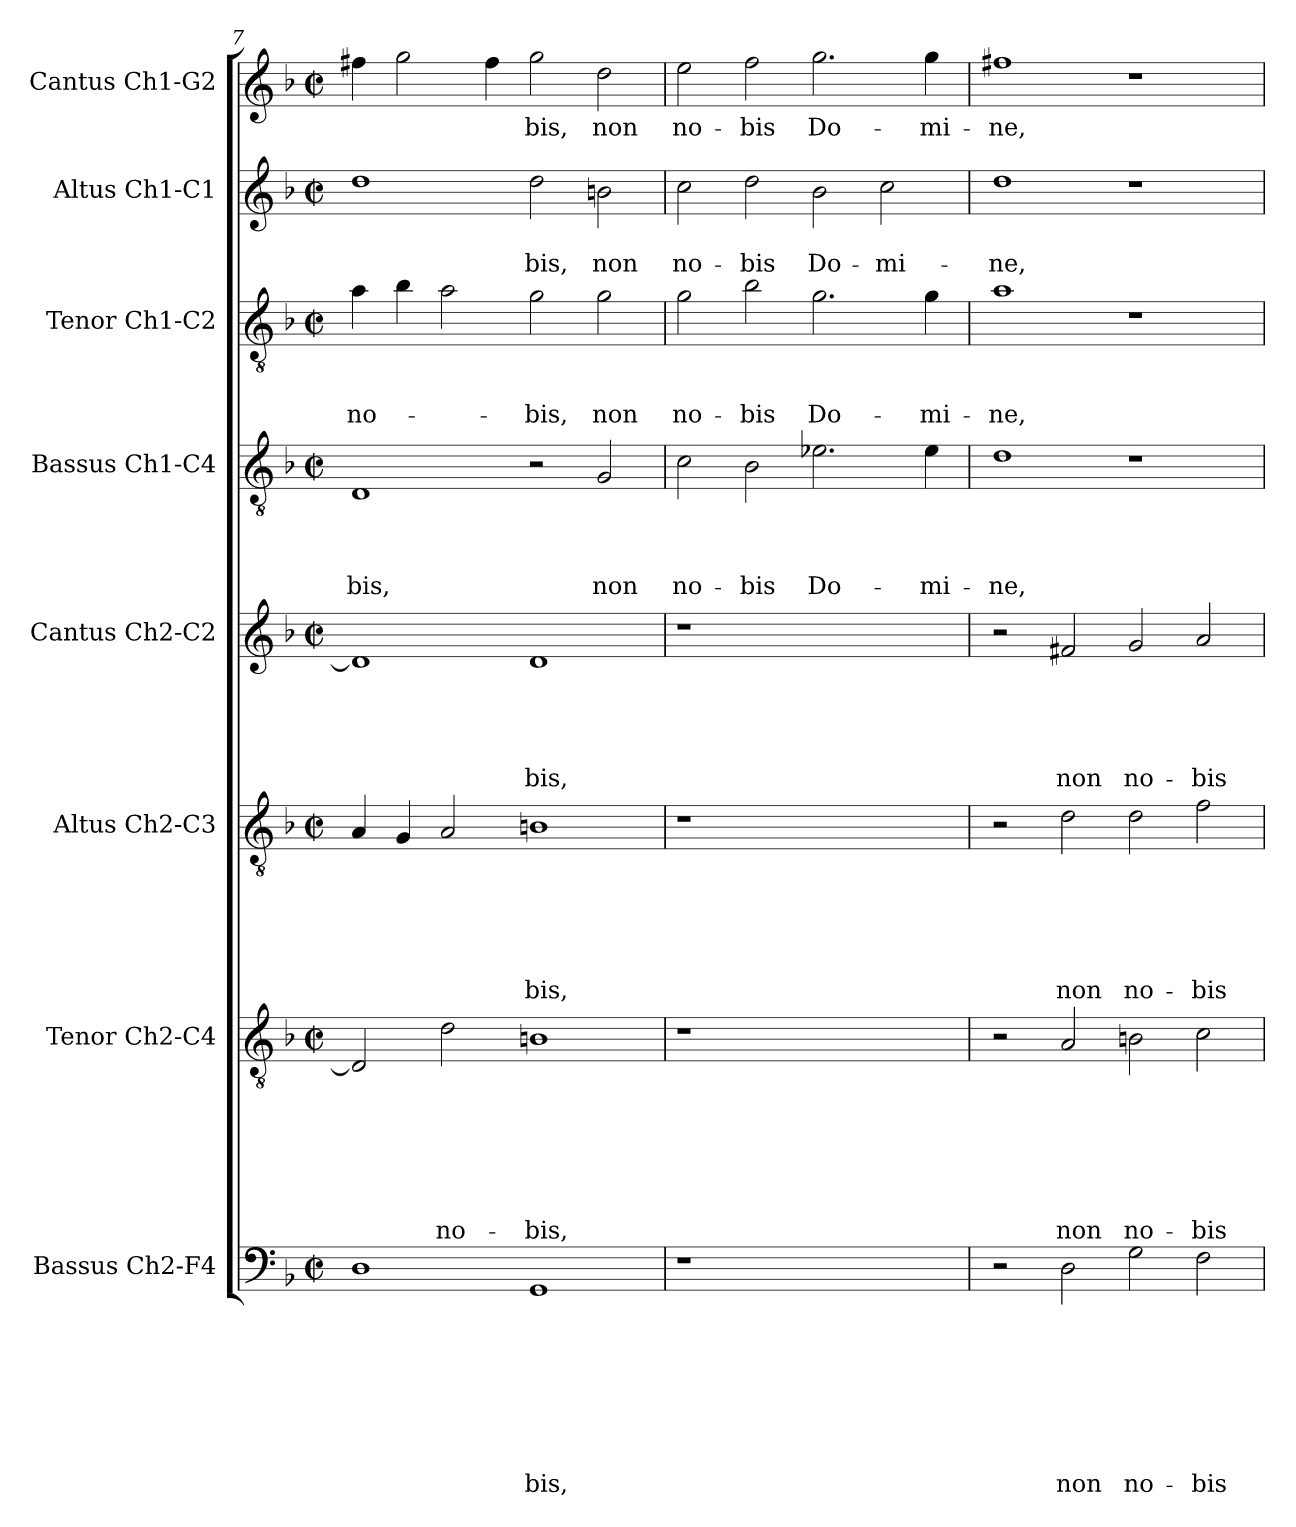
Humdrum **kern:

**kern	**text	**text	**text	**text	**text	**text	**text	**text	**kern	**text	**text	**text	**text	**text	**text	**text	**kern	**text	**text	**text	**text	**text	**text	**kern	**text	**text	**text	**text	**text	**kern	**text	**text	**text	**text	**kern	**text	**text	**text	**kern	**text	**text	**kern	**text
*part8	*part8	*part8	*part8	*part8	*part8	*part8	*part8	*part8	*part7	*part7	*part7	*part7	*part7	*part7	*part7	*part7	*part6	*part6	*part6	*part6	*part6	*part6	*part6	*part5	*part5	*part5	*part5	*part5	*part5	*part4	*part4	*part4	*part4	*part4	*part3	*part3	*part3	*part3	*part2	*part2	*part2	*part1	*part1
*staff8	*staff8	*staff8	*staff8	*staff8	*staff8	*staff8	*staff8	*staff8	*staff7	*staff7	*staff7	*staff7	*staff7	*staff7	*staff7	*staff7	*staff6	*staff6	*staff6	*staff6	*staff6	*staff6	*staff6	*staff5	*staff5	*staff5	*staff5	*staff5	*staff5	*staff4	*staff4	*staff4	*staff4	*staff4	*staff3	*staff3	*staff3	*staff3	*staff2	*staff2	*staff2	*staff1	*staff1
*I"Bassus Ch2-F4	*	*	*	*	*	*	*	*	*I"Tenor Ch2-C4	*	*	*	*	*	*	*	*I"Altus Ch2-C3	*	*	*	*	*	*	*I"Cantus Ch2-C2	*	*	*	*	*	*I"Bassus Ch1-C4	*	*	*	*	*I"Tenor Ch1-C2	*	*	*	*I"Altus Ch1-C1	*	*	*I"Cantus Ch1-G2	*
*I'B2	*	*	*	*	*	*	*	*	*I'T2	*	*	*	*	*	*	*	*I'A2	*	*	*	*	*	*	*I'C2	*	*	*	*	*	*I'B	*	*	*	*	*I'T	*	*	*	*I'A	*	*	*I'C	*
*clefF4	*	*	*	*	*	*	*	*	*clefGv2	*	*	*	*	*	*	*	*clefGv2	*	*	*	*	*	*	*clefG2	*	*	*	*	*	*clefGv2	*	*	*	*	*clefGv2	*	*	*	*clefG2	*	*	*clefG2	*
*k[b-]	*	*	*	*	*	*	*	*	*k[b-]	*	*	*	*	*	*	*	*k[b-]	*	*	*	*	*	*	*k[b-]	*	*	*	*	*	*k[b-]	*	*	*	*	*k[b-]	*	*	*	*k[b-]	*	*	*k[b-]	*
*F:	*	*	*	*	*	*	*	*	*F:	*	*	*	*	*	*	*	*F:	*	*	*	*	*	*	*F:	*	*	*	*	*	*F:	*	*	*	*	*F:	*	*	*	*F:	*	*	*F:	*
*M2/2	*	*	*	*	*	*	*	*	*M2/2	*	*	*	*	*	*	*	*M2/2	*	*	*	*	*	*	*M2/2	*	*	*	*	*	*M2/2	*	*	*	*	*M2/2	*	*	*	*M2/2	*	*	*M2/2	*
*met(c|)	*	*	*	*	*	*	*	*	*met(c|)	*	*	*	*	*	*	*	*met(c|)	*	*	*	*	*	*	*met(c|)	*	*	*	*	*	*met(c|)	*	*	*	*	*met(c|)	*	*	*	*met(c|)	*	*	*met(c|)	*
=7	=7	=7	=7	=7	=7	=7	=7	=7	=7	=7	=7	=7	=7	=7	=7	=7	=7	=7	=7	=7	=7	=7	=7	=7	=7	=7	=7	=7	=7	=7	=7	=7	=7	=7	=7	=7	=7	=7	=7	=7	=7	=7	=7
!	!	!	!	!	!	!	!	!	!	!	!	!	!	!	!	!	!	!	!	!	!	!	!	!	!	!	!	!	!	!	!	!	!	!LO:LY:b	!	!	!	!LO:LY:b	!	!	!	!	!
1D	.	.	.	.	.	.	.	.	2D/]	.	.	.	.	.	.	.	4A/	.	.	.	.	.	.	1d]	.	.	.	.	.	1D	.	.	.	-bis,	4a\	.	.	no-	1dd	.	.	4ff#X\	.
.	.	.	.	.	.	.	.	.	.	.	.	.	.	.	.	.	4G/	.	.	.	.	.	.	.	.	.	.	.	.	.	.	.	.	.	4b-\	.	.	.	.	.	.	2gg\	.
!	!	!	!	!	!	!	!	!	!	!	!	!	!	!	!	!LO:LY:b	!	!	!	!	!	!	!	!	!	!	!	!	!	!	!	!	!	!	!	!	!	!	!	!	!	!	!
.	.	.	.	.	.	.	.	.	2d\	.	.	.	.	.	.	no-	2A/	.	.	.	.	.	.	.	.	.	.	.	.	.	.	.	.	.	2a\	.	.	.	.	.	.	.	.
.	.	.	.	.	.	.	.	.	.	.	.	.	.	.	.	.	.	.	.	.	.	.	.	.	.	.	.	.	.	.	.	.	.	.	.	.	.	.	.	.	.	4ff#\	.
!	!	!	!	!	!	!	!	!LO:LY:b	!	!	!	!	!	!	!	!LO:LY:b	!	!	!	!	!	!	!LO:LY:b	!	!	!	!	!	!LO:LY:b	!	!	!	!	!	!	!	!	!LO:LY:b	!	!	!LO:LY:b	!	!LO:LY:b
1GG	.	.	.	.	.	.	.	-bis,	1Bn	.	.	.	.	.	.	-bis,	1Bn	.	.	.	.	.	-bis,	1d	.	.	.	.	-bis,	2r	.	.	.	.	2g\	.	.	-bis,	2dd\	.	-bis,	2gg\	-bis,
!	!	!	!	!	!	!	!	!	!	!	!	!	!	!	!	!	!	!	!	!	!	!	!	!	!	!	!	!	!	!	!	!	!	!LO:LY:b	!	!	!	!LO:LY:b	!	!	!LO:LY:b	!	!LO:LY:b
.	.	.	.	.	.	.	.	.	.	.	.	.	.	.	.	.	.	.	.	.	.	.	.	.	.	.	.	.	.	2G/	.	.	.	non	2g\	.	.	non	2bn\	.	non	2dd\	non
=8	=8	=8	=8	=8	=8	=8	=8	=8	=8	=8	=8	=8	=8	=8	=8	=8	=8	=8	=8	=8	=8	=8	=8	=8	=8	=8	=8	=8	=8	=8	=8	=8	=8	=8	=8	=8	=8	=8	=8	=8	=8	=8	=8
!	!	!	!	!	!	!	!	!	!	!	!	!	!	!	!	!	!	!	!	!	!	!	!	!	!	!	!	!	!	!	!	!	!	!LO:LY:b	!	!	!	!LO:LY:b	!	!	!LO:LY:b	!	!LO:LY:b
1r	.	.	.	.	.	.	.	.	1r	.	.	.	.	.	.	.	1r	.	.	.	.	.	.	1r	.	.	.	.	.	2c\	.	.	.	no-	2g\	.	.	no-	2cc\	.	no-	2ee\	no-
!	!	!	!	!	!	!	!	!	!	!	!	!	!	!	!	!	!	!	!	!	!	!	!	!	!	!	!	!	!	!	!	!	!	!LO:LY:b	!	!	!	!LO:LY:b	!	!	!LO:LY:b	!	!LO:LY:b
.	.	.	.	.	.	.	.	.	.	.	.	.	.	.	.	.	.	.	.	.	.	.	.	.	.	.	.	.	.	2B-\	.	.	.	-bis	2b-\	.	.	-bis	2dd\	.	-bis	2ff\	-bis
!	!	!	!	!	!	!	!	!	!	!	!	!	!	!	!	!	!	!	!	!	!	!	!	!	!	!	!	!	!	!	!	!	!	!LO:LY:b	!	!	!	!LO:LY:b	!	!	!LO:LY:b	!	!LO:LY:b
1ryy	.	.	.	.	.	.	.	.	1ryy	.	.	.	.	.	.	.	1ryy	.	.	.	.	.	.	1ryy	.	.	.	.	.	2.e-X\	.	.	.	Do-	2.g\	.	.	Do-	2b-\	.	Do-	2.gg\	Do-
!	!	!	!	!	!	!	!	!	!	!	!	!	!	!	!	!	!	!	!	!	!	!	!	!	!	!	!	!	!	!	!	!	!	!	!	!	!	!	!	!	!LO:LY:b	!	!
.	.	.	.	.	.	.	.	.	.	.	.	.	.	.	.	.	.	.	.	.	.	.	.	.	.	.	.	.	.	.	.	.	.	.	.	.	.	.	2cc\	.	-mi-	.	.
!	!	!	!	!	!	!	!	!	!	!	!	!	!	!	!	!	!	!	!	!	!	!	!	!	!	!	!	!	!	!	!	!	!	!LO:LY:b	!	!	!	!LO:LY:b	!	!	!	!	!LO:LY:b
.	.	.	.	.	.	.	.	.	.	.	.	.	.	.	.	.	.	.	.	.	.	.	.	.	.	.	.	.	.	4e-\	.	.	.	-mi-	4g\	.	.	-mi-	.	.	.	4gg\	-mi-
=9	=9	=9	=9	=9	=9	=9	=9	=9	=9	=9	=9	=9	=9	=9	=9	=9	=9	=9	=9	=9	=9	=9	=9	=9	=9	=9	=9	=9	=9	=9	=9	=9	=9	=9	=9	=9	=9	=9	=9	=9	=9	=9	=9
!	!	!	!	!	!	!	!	!	!	!	!	!	!	!	!	!	!	!	!	!	!	!	!	!	!	!	!	!	!	!	!	!	!	!LO:LY:b	!	!	!	!LO:LY:b	!	!	!LO:LY:b	!	!LO:LY:b
2r	.	.	.	.	.	.	.	.	2r	.	.	.	.	.	.	.	2r	.	.	.	.	.	.	2r	.	.	.	.	.	1d	.	.	.	-ne,	1a	.	.	-ne,	1dd	.	-ne,	1ff#X	-ne,
!	!	!	!	!	!	!	!	!LO:LY:b	!	!	!	!	!	!	!	!LO:LY:b	!	!	!	!	!	!	!LO:LY:b	!	!	!	!	!	!LO:LY:b	!	!	!	!	!	!	!	!	!	!	!	!	!	!
2D\	.	.	.	.	.	.	.	non	2A/	.	.	.	.	.	.	non	2d\	.	.	.	.	.	non	2f#X/	.	.	.	.	non	.	.	.	.	.	.	.	.	.	.	.	.	.	.
!	!	!	!	!	!	!	!	!LO:LY:b	!	!	!	!	!	!	!	!LO:LY:b	!	!	!	!	!	!	!LO:LY:b	!	!	!	!	!	!LO:LY:b	!	!	!	!	!	!	!	!	!	!	!	!	!	!
2G\	.	.	.	.	.	.	.	no-	2Bn\	.	.	.	.	.	.	no-	2d\	.	.	.	.	.	no-	2g/	.	.	.	.	no-	1r	.	.	.	.	1r	.	.	.	1r	.	.	1r	.
!	!	!	!	!	!	!	!	!LO:LY:b	!	!	!	!	!	!	!	!LO:LY:b	!	!	!	!	!	!	!LO:LY:b	!	!	!	!	!	!LO:LY:b	!	!	!	!	!	!	!	!	!	!	!	!	!	!
2F\	.	.	.	.	.	.	.	-bis	2c\	.	.	.	.	.	.	-bis	2f\	.	.	.	.	.	-bis	2a/	.	.	.	.	-bis	.	.	.	.	.	.	.	.	.	.	.	.	.	.
=	=	=	=	=	=	=	=	=	=	=	=	=	=	=	=	=	=	=	=	=	=	=	=	=	=	=	=	=	=	=	=	=	=	=	=	=	=	=	=	=	=	=	=
*-	*-	*-	*-	*-	*-	*-	*-	*-	*-	*-	*-	*-	*-	*-	*-	*-	*-	*-	*-	*-	*-	*-	*-	*-	*-	*-	*-	*-	*-	*-	*-	*-	*-	*-	*-	*-	*-	*-	*-	*-	*-	*-	*-
